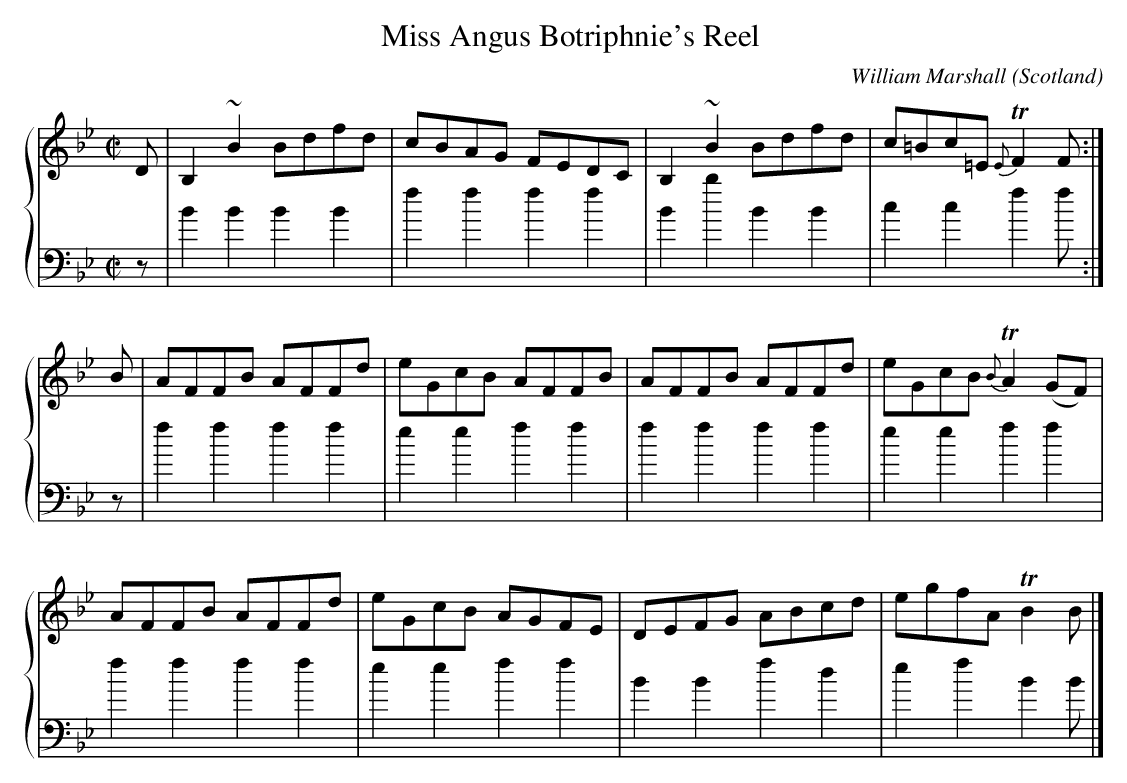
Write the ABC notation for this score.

X:1
T:Miss Angus Botriphnie's Reel
C:William Marshall
L:1/8
M:C|
O:Scotland
K:Bb
%%staves {1 2}
V:1
D | \
B,2 ~B2 Bdfd | cBAG FEDC | B,2 ~B2 Bdfd | c=Bc=E {E}!trill!F2 F :|
B | \
AFFB AFFd | eGcB AFFB | AFFB AFFd | eGcB {B}!trill!A2 (GF) |
AFFB AFFd | eGcB AGFE | DEFG ABcd | egfA !trill!B2 B |]
V:2 clef=bass
L:1/4
z/ | BBBB | ffff | BbBB | ccff/ :| \
z/ | ffff | eeff | ffff | eeff | ffff | eeff | BBfd | ef BB/ |]
